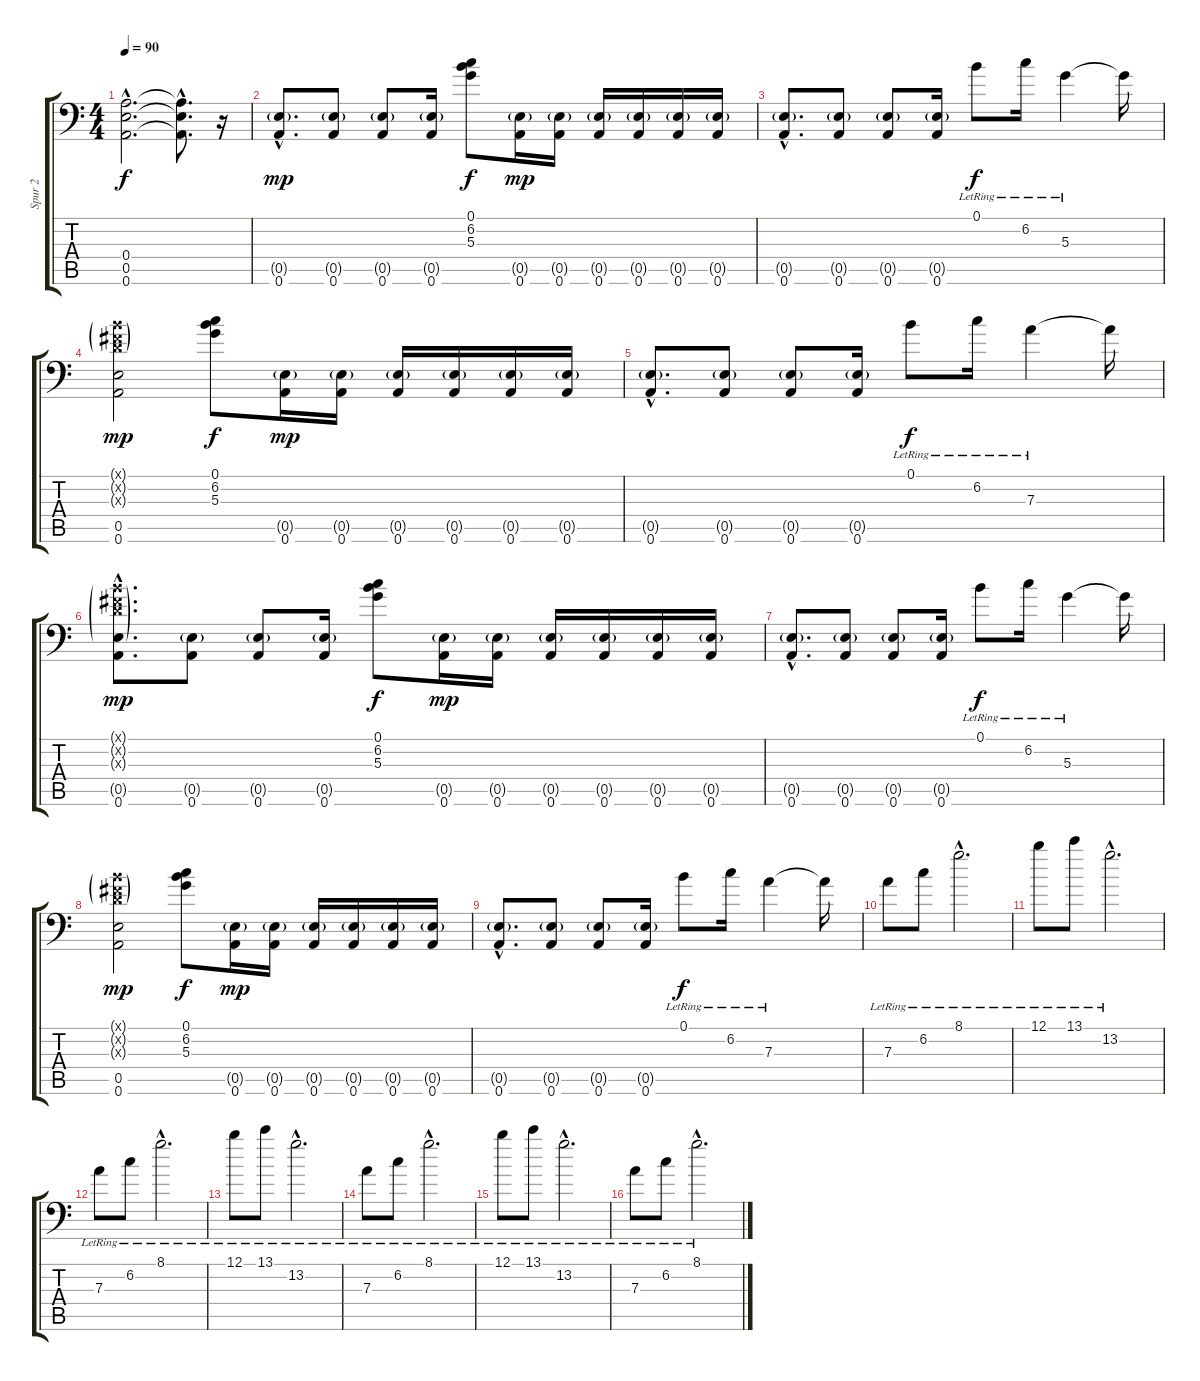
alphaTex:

\track ("Spur 2" "Spur 2") {instrument distortionguitar}
\staff {score tabs}
\tuning (B3 Gb3 D3 A2 E2 A1) {hide}
\ts (4 4)
\tempo 90
\clef f4
\ks c
(0.4{hac t} 0.5{hac t} 0.6{hac t}).2{d dy f} (0.4{hac t} 0.5{hac t} 0.6{hac t}).8{d} r.16 |
(0.5{g hac} 0.6{hac}).8{d dy mp} (0.5{g} 0.6).8 (0.5{g} 0.6).8 (0.5{g} 0.6).16 (0.1 6.2 5.3).8{dy f} (0.5{g} 0.6).16{dy mp} (0.5{g} 0.6).16 (0.5{g} 0.6).16 (0.5{g} 0.6).16 (0.5{g} 0.6).16 (0.5{g} 0.6).16 |
(0.5{g hac} 0.6{hac}).8{d} (0.5{g} 0.6).8 (0.5{g} 0.6).8 (0.5{g} 0.6).16 0.1{lr}.8{dy f} 6.2{lr}.16 5.3{lr}.4 5.3{t}.16 |
(0.1{g x} 0.2{g x} 0.3{g x} 0.5 0.6).2{dy mp} (0.1 6.2 5.3).8{dy f} (0.5{g} 0.6).16{dy mp} (0.5{g} 0.6).16 (0.5{g} 0.6).16 (0.5{g} 0.6).16 (0.5{g} 0.6).16 (0.5{g} 0.6).16 |
(0.5{g hac} 0.6{hac}).8{d} (0.5{g} 0.6).8 (0.5{g} 0.6).8 (0.5{g} 0.6).16 0.1{lr}.8{dy f} 6.2{lr}.16 7.3{lr}.4 7.3{t}.16 |
(0.1{g hac x} 0.2{g hac x} 0.3{g hac x} 0.5{g hac} 0.6{hac}).8{d dy mp} (0.5{g} 0.6).8 (0.5{g} 0.6).8 (0.5{g} 0.6).16 (0.1 6.2 5.3).8{dy f} (0.5{g} 0.6).16{dy mp} (0.5{g} 0.6).16 (0.5{g} 0.6).16 (0.5{g} 0.6).16 (0.5{g} 0.6).16 (0.5{g} 0.6).16 |
(0.5{g hac} 0.6{hac}).8{d} (0.5{g} 0.6).8 (0.5{g} 0.6).8 (0.5{g} 0.6).16 0.1{lr}.8{dy f} 6.2{lr}.16 5.3{lr}.4 5.3{t}.16 |
(0.1{g x} 0.2{g x} 0.3{g x} 0.5 0.6).2{dy mp} (0.1 6.2 5.3).8{dy f} (0.5{g} 0.6).16{dy mp} (0.5{g} 0.6).16 (0.5{g} 0.6).16 (0.5{g} 0.6).16 (0.5{g} 0.6).16 (0.5{g} 0.6).16 |
(0.5{g hac} 0.6{hac}).8{d} (0.5{g} 0.6).8 (0.5{g} 0.6).8 (0.5{g} 0.6).16 0.1{lr}.8{dy f} 6.2{lr}.16 7.3{lr}.4 7.3{t}.16 |
7.3{lr}.8 6.2{lr}.8 8.1{hac lr}.2{d} |
12.1{lr}.8 13.1{lr}.8 13.2{hac lr}.2{d} |
7.3{lr}.8 6.2{lr}.8 8.1{hac lr}.2{d} |
12.1{lr}.8 13.1{lr}.8 13.2{hac lr}.2{d} |
7.3{lr}.8 6.2{lr}.8 8.1{hac lr}.2{d} |
12.1{lr}.8 13.1{lr}.8 13.2{hac lr}.2{d} |
7.3{lr}.8 6.2{lr}.8 8.1{hac lr}.2{d}
